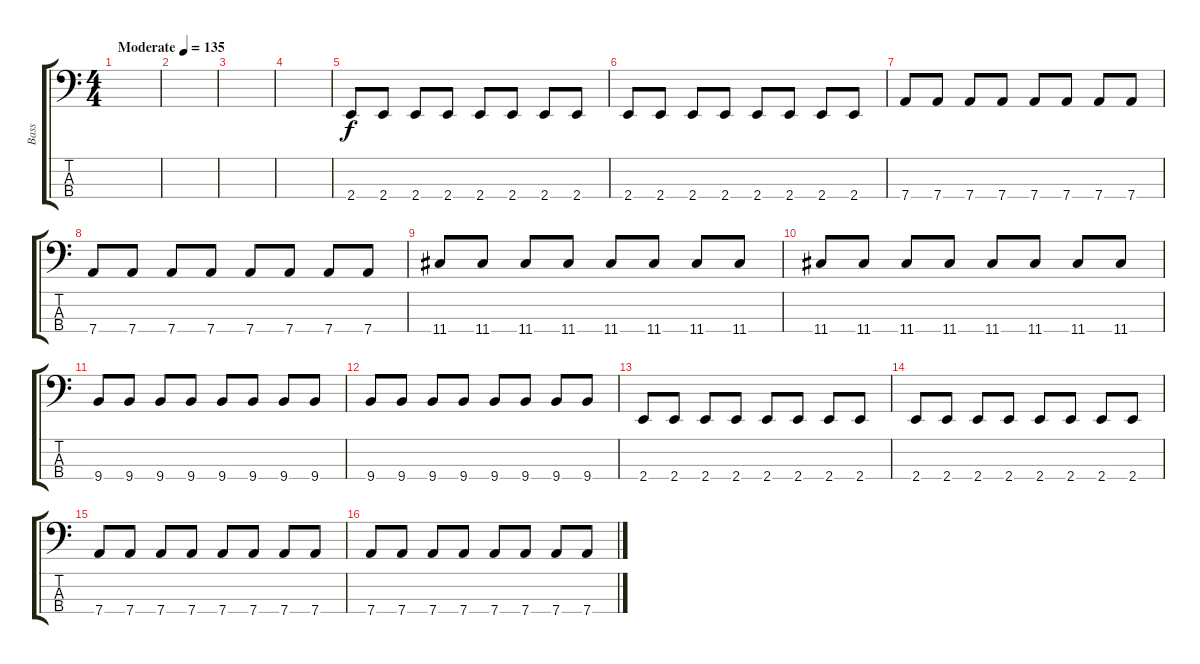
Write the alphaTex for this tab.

\track ("Bass" "Bass") {instrument electricbassfinger}
\staff {score tabs}
\tuning (G2 D2 A1 D1) {hide}
\ts (4 4)
\tempo (135 "Moderate")
\clef f4
\ks c
|
|
|
|
2.4.8 2.4.8 2.4.8 2.4.8 2.4.8 2.4.8 2.4.8 2.4.8 |
2.4.8 2.4.8 2.4.8 2.4.8 2.4.8 2.4.8 2.4.8 2.4.8 |
7.4.8 7.4.8 7.4.8 7.4.8 7.4.8 7.4.8 7.4.8 7.4.8 |
7.4.8 7.4.8 7.4.8 7.4.8 7.4.8 7.4.8 7.4.8 7.4.8 |
11.4.8 11.4.8 11.4.8 11.4.8 11.4.8 11.4.8 11.4.8 11.4.8 |
11.4.8 11.4.8 11.4.8 11.4.8 11.4.8 11.4.8 11.4.8 11.4.8 |
9.4.8 9.4.8 9.4.8 9.4.8 9.4.8 9.4.8 9.4.8 9.4.8 |
9.4.8 9.4.8 9.4.8 9.4.8 9.4.8 9.4.8 9.4.8 9.4.8 |
2.4.8 2.4.8 2.4.8 2.4.8 2.4.8 2.4.8 2.4.8 2.4.8 |
2.4.8 2.4.8 2.4.8 2.4.8 2.4.8 2.4.8 2.4.8 2.4.8 |
7.4.8 7.4.8 7.4.8 7.4.8 7.4.8 7.4.8 7.4.8 7.4.8 |
7.4.8 7.4.8 7.4.8 7.4.8 7.4.8 7.4.8 7.4.8 7.4.8
